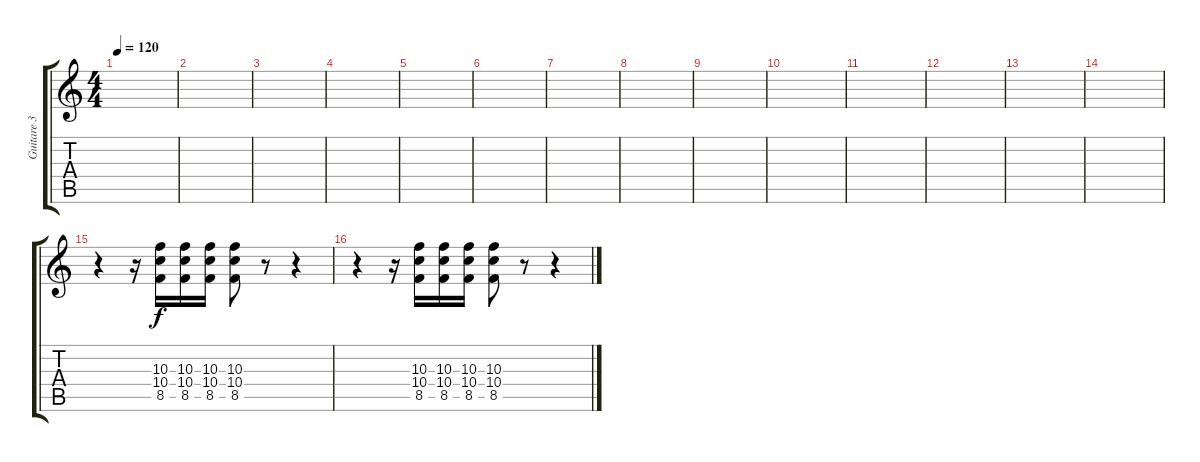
\track ("Guitare 3" "Guitare 3") {instrument overdrivenguitar}
\staff {score tabs}
\tuning (E4 B3 G3 D3 A2 E2) {hide}
\ts (4 4)
\tempo 120
\clef g2
\ks c
|
|
|
|
|
|
|
|
|
|
|
|
|
|
r.4 r.16 (10.3 10.4 8.5).16 (10.3 10.4 8.5).16 (10.3 10.4 8.5).16 (10.3 10.4 8.5).8 r.8 r.4 |
r.4 r.16 (10.3 10.4 8.5).16 (10.3 10.4 8.5).16 (10.3 10.4 8.5).16 (10.3 10.4 8.5).8 r.8 r.4
